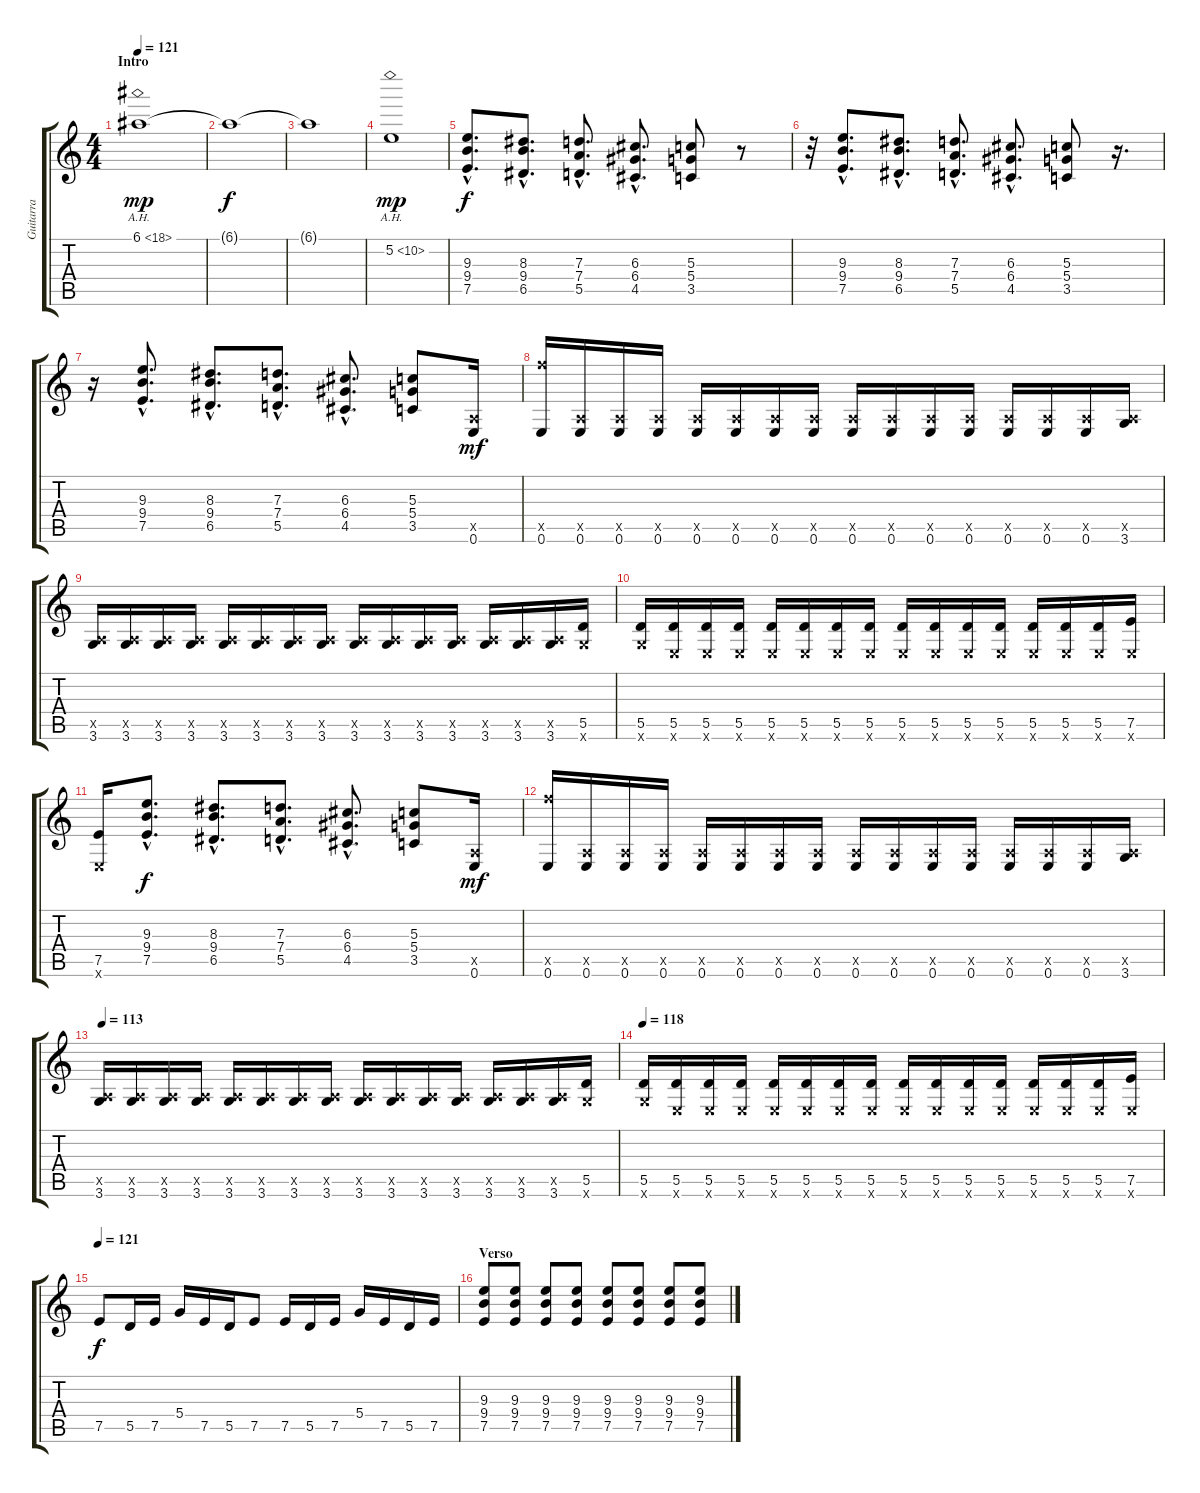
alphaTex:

\track ("Guitarra" "Guitarra") {instrument distortionguitar}
\staff {score tabs}
\tuning (E4 B3 G3 D3 A2 E2) {hide}
\ts (4 4)
\section ("" "Intro")
\tempo 121
\tempo 118
\tempo 121
\clef g2
\ks c
6.1{ah 12}.1{dy mp instrument distortionguitar} |
6.1{t}.1{dy f} |
6.1{t}.1 |
5.2{ah 5}.1{dy mp} |
(9.3{hac} 9.4{hac} 7.5{hac}).8{d dy f} (8.3{hac} 9.4{hac} 6.5{hac}).8{d} (7.3{hac} 7.4{hac} 5.5{hac}).8{d} (6.3{hac} 6.4{hac} 4.5{hac}).8{d} (5.3 5.4 3.5).8 r.8 |
r.32 (9.3{hac} 9.4{hac} 7.5{hac}).8{d} (8.3{hac} 9.4{hac} 6.5{hac}).8{d} (7.3{hac} 7.4{hac} 5.5{hac}).8{d} (6.3{hac} 6.4{hac} 4.5{hac}).8{d} (5.3 5.4 3.5).8 r.16{d} |
r.16 (9.3{hac} 9.4{hac} 7.5{hac}).8{d} (8.3{hac} 9.4{hac} 6.5{hac}).8{d} (7.3{hac} 7.4{hac} 5.5{hac}).8{d} (6.3{hac} 6.4{hac} 4.5{hac}).8{d} (5.3 5.4 3.5).8 (0.5{x} 0.6).16{dy mf} |
(20.5{x} 0.6).16 (0.5{x} 0.6).16 (0.5{x} 0.6).16 (0.5{x} 0.6).16 (0.5{x} 0.6).16 (0.5{x} 0.6).16 (0.5{x} 0.6).16 (0.5{x} 0.6).16 (0.5{x} 0.6).16 (0.5{x} 0.6).16 (0.5{x} 0.6).16 (0.5{x} 0.6).16 (0.5{x} 0.6).16 (0.5{x} 0.6).16 (0.5{x} 0.6).16 (0.5{x} 3.6).16 |
(0.5{x} 3.6).16 (0.5{x} 3.6).16 (0.5{x} 3.6).16 (0.5{x} 3.6).16 (0.5{x} 3.6).16 (0.5{x} 3.6).16 (0.5{x} 3.6).16 (0.5{x} 3.6).16 (0.5{x} 3.6).16 (0.5{x} 3.6).16 (0.5{x} 3.6).16 (0.5{x} 3.6).16 (0.5{x} 3.6).16 (0.5{x} 3.6).16 (0.5{x} 3.6).16 (5.5 3.6{x}).16 |
(5.5 3.6{x}).16 (5.5 0.6{x}).16 (5.5 0.6{x}).16 (5.5 0.6{x}).16 (5.5 0.6{x}).16 (5.5 0.6{x}).16 (5.5 0.6{x}).16 (5.5 0.6{x}).16 (5.5 0.6{x}).16 (5.5 0.6{x}).16 (5.5 0.6{x}).16 (5.5 0.6{x}).16 (5.5 0.6{x}).16 (5.5 0.6{x}).16 (5.5 0.6{x}).16 (7.5 0.6{x}).16 |
(7.5 0.6{x}).16 (9.3{hac} 9.4{hac} 7.5{hac}).8{d dy f} (8.3{hac} 9.4{hac} 6.5{hac}).8{d} (7.3{hac} 7.4{hac} 5.5{hac}).8{d} (6.3{hac} 6.4{hac} 4.5{hac}).8{d} (5.3 5.4 3.5).8 (0.5{x} 0.6).16{dy mf} |
(20.5{x} 0.6).16 (0.5{x} 0.6).16 (0.5{x} 0.6).16 (0.5{x} 0.6).16 (0.5{x} 0.6).16 (0.5{x} 0.6).16 (0.5{x} 0.6).16 (0.5{x} 0.6).16 (0.5{x} 0.6).16 (0.5{x} 0.6).16 (0.5{x} 0.6).16 (0.5{x} 0.6).16 (0.5{x} 0.6).16 (0.5{x} 0.6).16 (0.5{x} 0.6).16 (0.5{x} 3.6).16 |
\tempo 113
(0.5{x} 3.6).16 (0.5{x} 3.6).16 (0.5{x} 3.6).16 (0.5{x} 3.6).16 (0.5{x} 3.6).16 (0.5{x} 3.6).16 (0.5{x} 3.6).16 (0.5{x} 3.6).16 (0.5{x} 3.6).16 (0.5{x} 3.6).16 (0.5{x} 3.6).16 (0.5{x} 3.6).16 (0.5{x} 3.6).16 (0.5{x} 3.6).16 (0.5{x} 3.6).16 (5.5 3.6{x}).16 |
\tempo 118
(5.5 3.6{x}).16 (5.5 0.6{x}).16 (5.5 0.6{x}).16 (5.5 0.6{x}).16 (5.5 0.6{x}).16 (5.5 0.6{x}).16 (5.5 0.6{x}).16 (5.5 0.6{x}).16 (5.5 0.6{x}).16 (5.5 0.6{x}).16 (5.5 0.6{x}).16 (5.5 0.6{x}).16 (5.5 0.6{x}).16 (5.5 0.6{x}).16 (5.5 0.6{x}).16 (7.5 0.6{x}).16 |
\tempo 121
7.5.8{dy f} 5.5.16 7.5.16 5.4.16 7.5.16 5.5.16 7.5.8 7.5.16 5.5.16 7.5.16 5.4.16 7.5.16 5.5.16 7.5.16 |
\section ("" "Verso")
(9.3 9.4 7.5).8 (9.3 9.4 7.5).8 (9.3 9.4 7.5).8 (9.3 9.4 7.5).8 (9.3 9.4 7.5).8 (9.3 9.4 7.5).8 (9.3 9.4 7.5).8 (9.3 9.4 7.5).8
